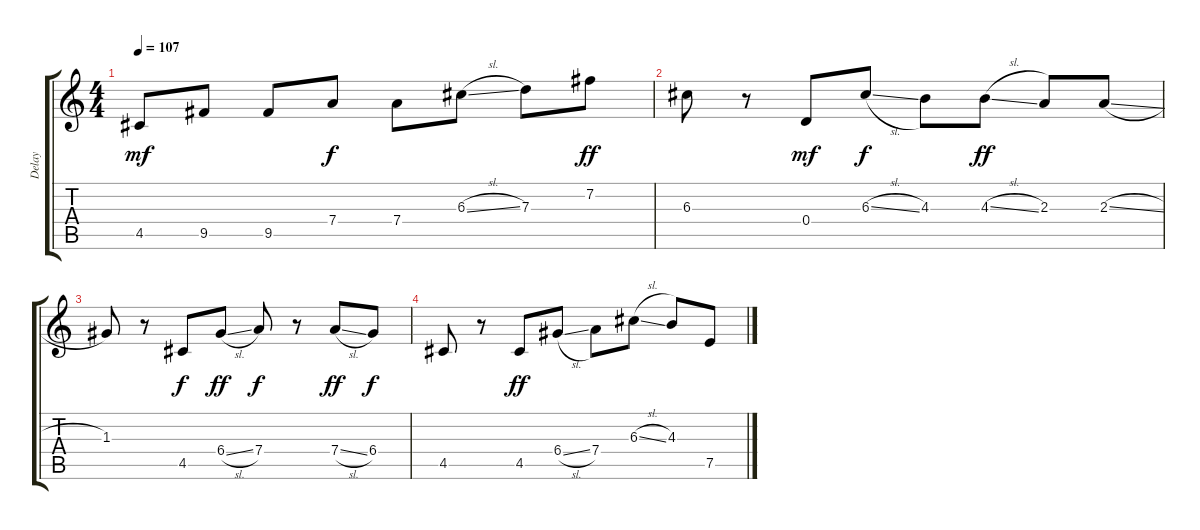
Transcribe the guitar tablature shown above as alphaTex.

\track ("Delay" "Delay") {instrument electricguitarjazz}
\staff {score tabs}
\tuning (E4 B3 G3 D3 A2 E2) {hide}
\ts (4 4)
\tempo 107
\clef g2
\ks c
4.5.8{dy mf} 9.5.8 9.5.8 7.4.8{dy f} 7.4.8 6.3{sl}.8 7.3.8 7.2.8{dy ff} |
6.3.8 r.8 0.4.8{dy mf} 6.3{sl}.8{dy f} 4.3.8 4.3{sl}.8{dy ff} 2.3.8 2.3{sl}.8 |
1.3.8 r.8 4.5.8{dy f} 6.4{sl}.8{dy ff} 7.4.8{dy f} r.8 7.4{sl}.8{dy ff} 6.4.8{dy f} |
4.5.8 r.8 4.5.8{dy ff} 6.4{sl}.8 7.4.8 6.3{sl}.8 4.3.8 7.5.8
